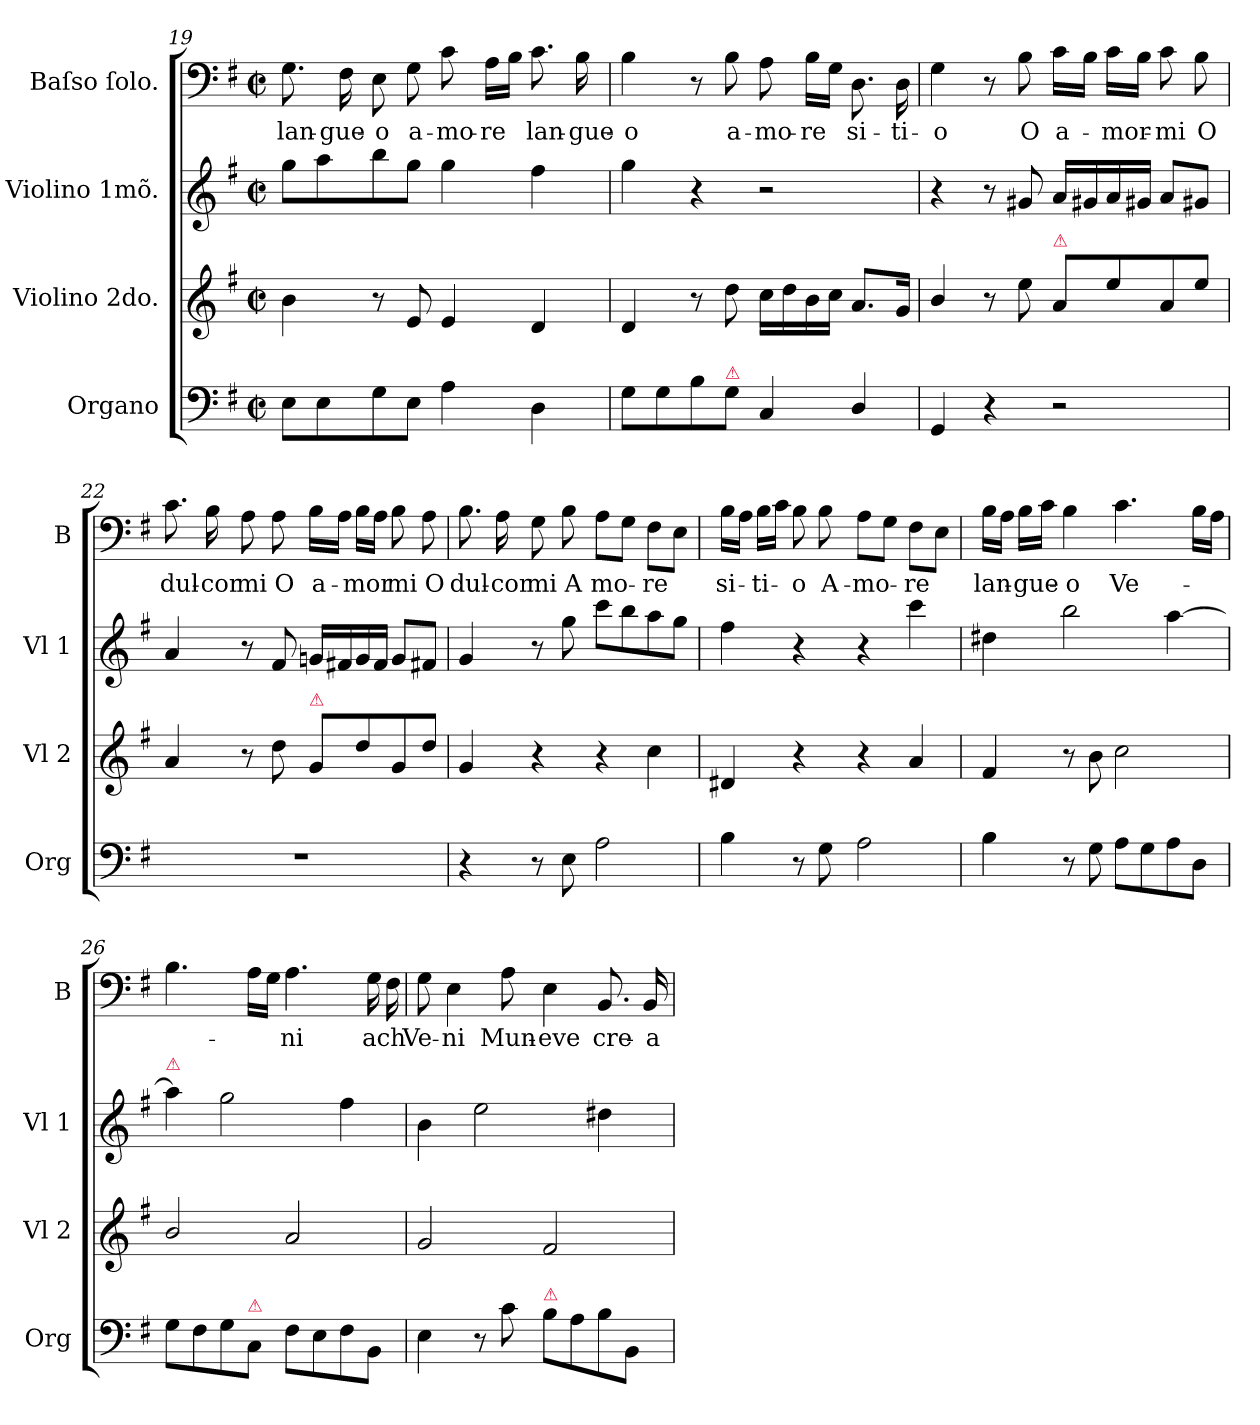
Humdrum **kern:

**kern	**kern	**kern	**kern	**text
*part4	*part3	*part2	*part1	*part1
*staff4	*staff3	*staff2	*staff1	*staff1
*I"Organo	*I"Violino 2do.	*I"Violino 1mõ.	*I"Baſso ſolo.	*
*I'Org	*I'Vl 2	*I'Vl 1	*I'B	*
*clefF4	*clefG2	*clefG2	*clefF4	*
*k[f#]	*k[f#]	*k[f#]	*k[f#]	*
*G:	*G:	*G:	*G:	*
*M2/2	*M2/2	*M2/2	*M2/2	*
*met(c|)	*met(c|)	*met(c|)	*met(c|)	*
=19	=19	=19	=19	=19
8E\L	4b\	8gg\L	8.G\	lan-
8E\	.	8aa\	.	.
.	.	.	16F#\	-gue-
8G\	8r	8bb\	8E\	-o
8E\J	8e/	8gg\J	8G\	a-
4A\	4e/	4gg\	8c\	-mo-
.	.	.	16A\LL	-re
.	.	.	16B\JJ	.
4D\	4d/	4ff#\	8.c\	lan-
.	.	.	16B\	-gue-
=20	=20	=20	=20	=20
8G\L	4d/	4gg\	4B\	-o
8G\	.	.	.	.
8B\	8r	4r	8r	.
!LO:TX:a:color=crimson:t=⚠	!	!	!	!
8G\J	8dd\	.	8B\	a-
4C/	16cc\LL	2r	8A\	-mo-
.	16dd\	.	.	.
.	16b\	.	16B\LL	-re
.	16cc\JJ	.	16G\JJ	.
4D/	8.a/L	.	8.D\	si-
.	16g/Jk	.	16D\	-ti-
=21	=21	=21	=21	=21
4GG/	4b/	4r	4G\	-o
4r	8r	8r	8r	.
.	8ee\	8g#X/	8B\	O
!	!LO:TX:a:color=crimson:t=⚠	!	!	!
2r	8a/L	16a/LL	16c\LL	a-
.	.	16g#X/	16B\JJ	.
.	8ee\	16a/	16c\LL	-mor-
.	.	16g#X/JJ	16B\JJ	.
.	8a/	8a/L	8c\	-mi
.	8ee\J	8g#X/J	8B\	O
=22	=22	=22	=22	=22
1r	4a/	4a/	8.c\	dul-
.	.	.	16B\	-cor
.	8r	8r	8A\	mi
.	8dd\	8f#/	8A\	O
!	!LO:TX:a:color=crimson:t=⚠	!	!	!
.	8g/L	16gn/LL	16B\LL	a-
.	.	16f#X/	16A\JJ	.
.	8dd\	16g/	16B\LL	-mor
.	.	16f#/JJ	16A\JJ	.
.	8g/	8g/L	8B\	mi
.	8dd\J	8f#X/J	8A\	O
=23	=23	=23	=23	=23
4r	4g/	4g/	8.B\	dul-
.	.	.	16A\	-cor
8r	4r	8r	8G\	mi
8E\	.	8gg\	8B\	A
2A\	4r	8ccc\L	8A\L	mo-
.	.	8bb\	8G\J	.
.	4cc\	8aa\	8F#\L	-re
.	.	8gg\J	8E\J	.
=24	=24	=24	=24	=24
4B\	4d#X/	4ff#\	16B\LL	si-
.	.	.	16A\JJ	.
.	.	.	16B\LL	-ti-
.	.	.	16c\JJ	.
8r	4r	4r	8B\	-o
8G\	.	.	8B\	A-
2A\	4r	4r	8A\L	-mo-
.	.	.	8G\J	.
.	4a/	4ccc\	8F#\L	-re
.	.	.	8E\J	.
=25	=25	=25	=25	=25
4B\	4f#/	4dd#X\	16B\LL	lan-
.	.	.	16A\JJ	.
.	.	.	16B\LL	-gue-
.	.	.	16c\JJ	.
8r	8r	2bb\	4B\	-o
8G\	8b\	.	.	.
8A\L	2cc\	.	4.c\	Ve-
8G\	.	.	.	.
8A\	.	[4aa\	.	.
8D\J	.	.	16B\LL	.
.	.	.	16A\JJ	.
=26	=26	=26	=26	=26
!	!	!LO:TX:a:color=crimson:t=⚠	!	!
8G\L	2b/	4aa\]	4.B\	.
8F#\	.	.	.	.
8G\	.	2gg\	.	.
!LO:TX:a:color=crimson:t=⚠	!	!	!	!
8C\J	.	.	16A\LL	.
.	.	.	16G\JJ	.
8F#\L	2a/	.	4.A\	-ni
8E\	.	.	.	.
8F#\	.	4ff#\	.	.
8BB\J	.	.	16G\	ach
.	.	.	16F#\	.
=27	=27	=27	=27	=27
4E\	2g/	4b\	8G\	Ve-
.	.	.	4E\	-ni
8r	.	2ee\	.	.
8c\	.	.	8A\	Mun-
!LO:TX:a:color=crimson:t=⚠	!	!	!	!
8B\L	2f#/	.	4E\	-eve
8A\	.	.	.	.
8B\	.	4dd#X\	8.BB/	cre-
8BB/J	.	.	.	.
.	.	.	16BB/	-a
=	=	=	=	=
*-	*-	*-	*-	*-
